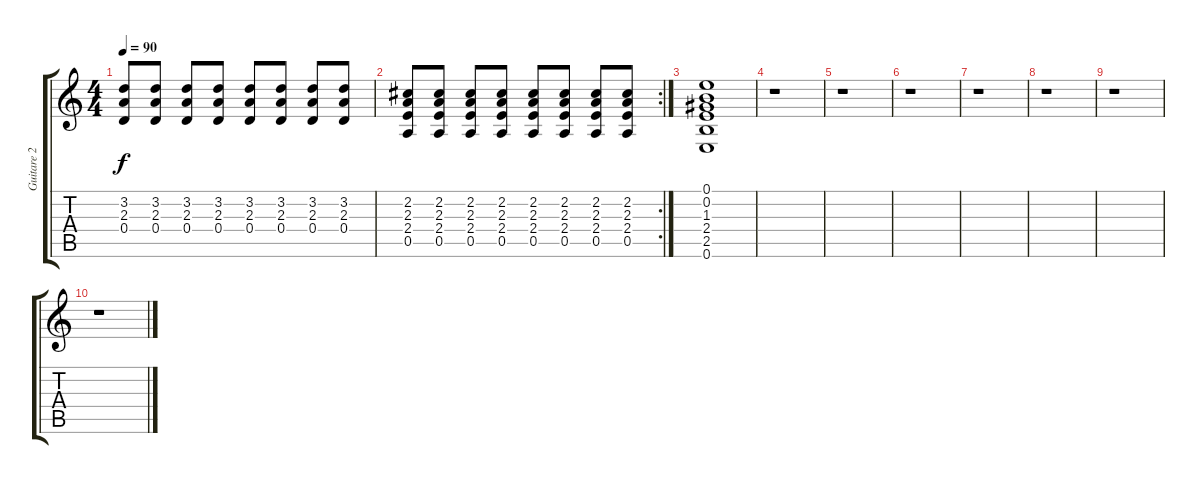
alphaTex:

\track ("Guitare 2" "Guitare 2") {instrument distortionguitar}
\staff {score tabs}
\tuning (E4 B3 G3 D3 A2 E2) {hide}
\ts (4 4)
\tempo 90
\clef g2
\ks c
(3.2 2.3 0.4).8{dy f} (3.2 2.3 0.4).8 (3.2 2.3 0.4).8 (3.2 2.3 0.4).8 (3.2 2.3 0.4).8 (3.2 2.3 0.4).8 (3.2 2.3 0.4).8 (3.2 2.3 0.4).8 |
\rc 2
(2.2 2.3 2.4 0.5).8 (2.2 2.3 2.4 0.5).8 (2.2 2.3 2.4 0.5).8 (2.2 2.3 2.4 0.5).8 (2.2 2.3 2.4 0.5).8 (2.2 2.3 2.4 0.5).8 (2.2 2.3 2.4 0.5).8 (2.2 2.3 2.4 0.5).8 |
(0.1 0.2 1.3 2.4 2.5 0.6).1 |
r.1 |
r.1 |
r.1 |
r.1 |
r.1 |
r.1 |
r.1
